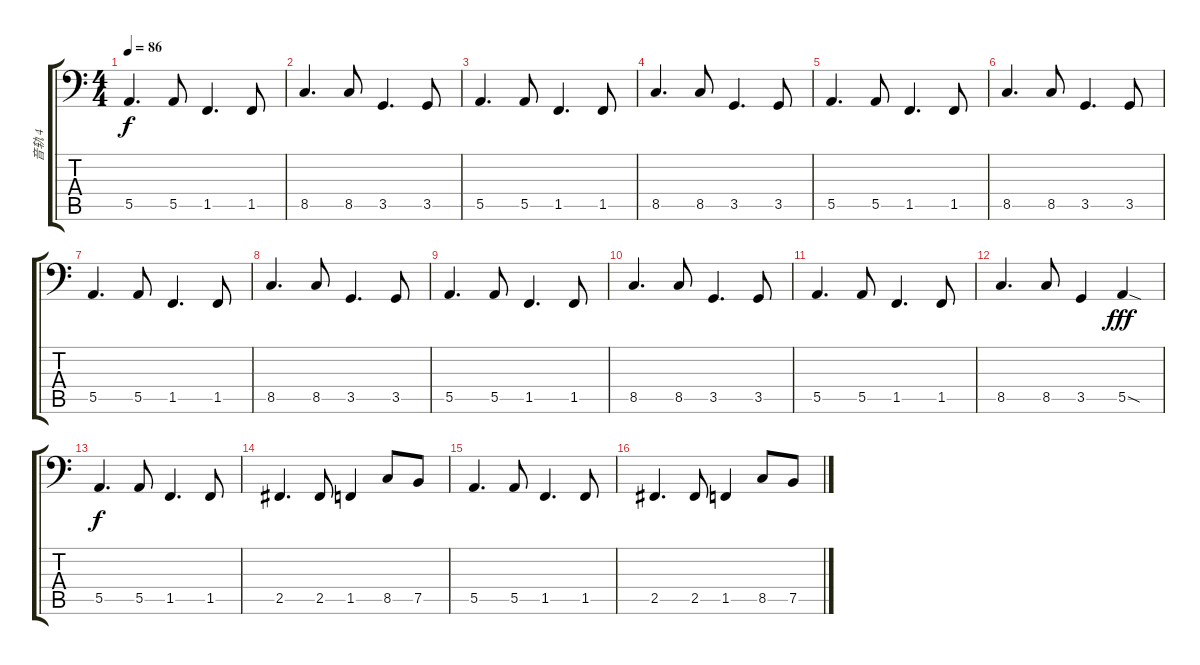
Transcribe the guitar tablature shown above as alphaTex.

\track ("音轨 4" "音轨 4") {instrument electricbassfinger}
\staff {score tabs}
\tuning (C3 G2 D2 A1 E1 B0) {hide}
\ts (4 4)
\tempo 86
\clef f4
\ks c
5.5.4{d dy f} 5.5.8 1.5.4{d} 1.5.8 |
8.5.4{d} 8.5.8 3.5.4{d} 3.5.8 |
5.5.4{d} 5.5.8 1.5.4{d} 1.5.8 |
8.5.4{d} 8.5.8 3.5.4{d} 3.5.8 |
5.5.4{d} 5.5.8 1.5.4{d} 1.5.8 |
8.5.4{d} 8.5.8 3.5.4{d} 3.5.8 |
5.5.4{d} 5.5.8 1.5.4{d} 1.5.8 |
8.5.4{d} 8.5.8 3.5.4{d} 3.5.8 |
5.5.4{d} 5.5.8 1.5.4{d} 1.5.8 |
8.5.4{d} 8.5.8 3.5.4{d} 3.5.8 |
5.5.4{d} 5.5.8 1.5.4{d} 1.5.8 |
8.5.4{d} 8.5.8 3.5.4 5.5{sod}.4{dy fff} |
5.5.4{d dy f} 5.5.8 1.5.4{d} 1.5.8 |
2.5.4{d} 2.5.8 1.5.4 8.5.8 7.5.8 |
5.5.4{d} 5.5.8 1.5.4{d} 1.5.8 |
2.5.4{d} 2.5.8 1.5.4 8.5.8 7.5.8
